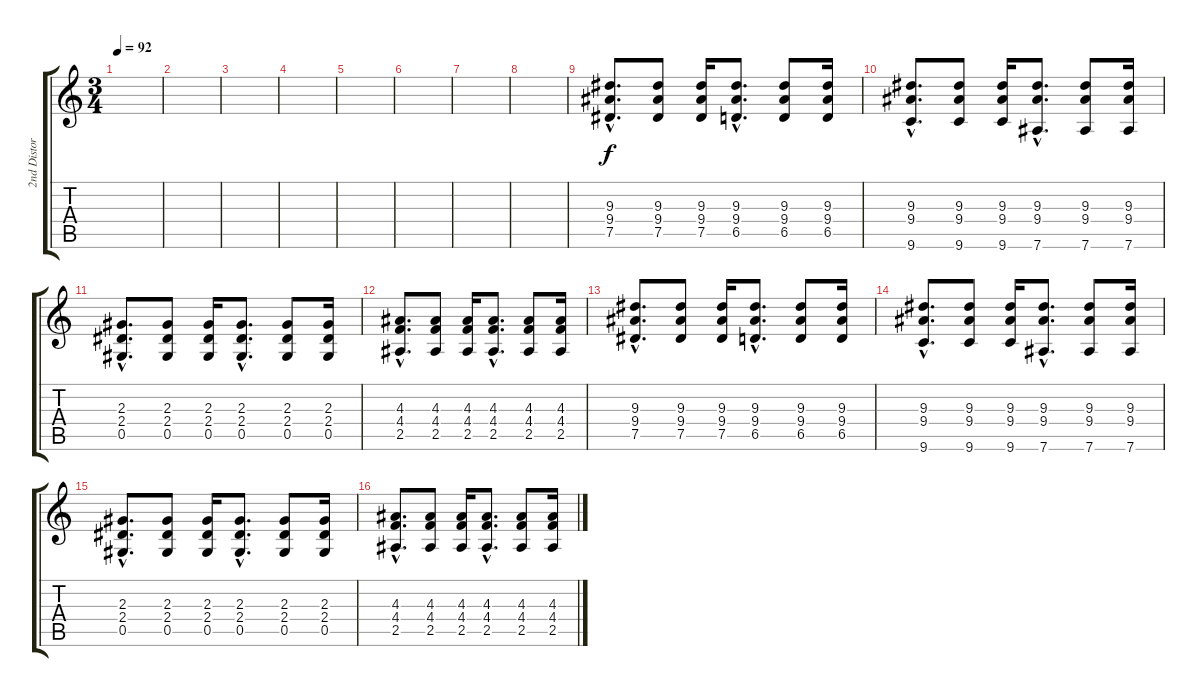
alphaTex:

\track ("2nd Distortion" "2nd Distor") {instrument distortionguitar}
\staff {score tabs}
\tuning (Eb4 Bb3 Gb3 Db3 Ab2 Eb2) {hide}
\ts (3 4)
\tempo 92
\clef g2
\ks c
|
|
|
|
|
|
|
|
(9.3{hac} 9.4{hac} 7.5{hac}).8{d} (9.3 9.4 7.5).8 (9.3 9.4 7.5).16 (9.3{hac} 9.4{hac} 6.5{hac}).8{d} (9.3 9.4 6.5).8 (9.3 9.4 6.5).16 |
(9.3{hac} 9.4{hac} 9.6{hac}).8{d} (9.3 9.4 9.6).8 (9.3 9.4 9.6).16 (9.3{hac} 9.4{hac} 7.6{hac}).8{d} (9.3 9.4 7.6).8 (9.3 9.4 7.6).16 |
(2.3{hac} 2.4{hac} 0.5{hac}).8{d} (2.3 2.4 0.5).8 (2.3 2.4 0.5).16 (2.3{hac} 2.4{hac} 0.5{hac}).8{d} (2.3 2.4 0.5).8 (2.3 2.4 0.5).16 |
(4.3{hac} 4.4{hac} 2.5{hac}).8{d} (4.3 4.4 2.5).8 (4.3 4.4 2.5).16 (4.3{hac} 4.4{hac} 2.5{hac}).8{d} (4.3 4.4 2.5).8 (4.3 4.4 2.5).16 |
(9.3{hac} 9.4{hac} 7.5{hac}).8{d} (9.3 9.4 7.5).8 (9.3 9.4 7.5).16 (9.3{hac} 9.4{hac} 6.5{hac}).8{d} (9.3 9.4 6.5).8 (9.3 9.4 6.5).16 |
(9.3{hac} 9.4{hac} 9.6{hac}).8{d} (9.3 9.4 9.6).8 (9.3 9.4 9.6).16 (9.3{hac} 9.4{hac} 7.6{hac}).8{d} (9.3 9.4 7.6).8 (9.3 9.4 7.6).16 |
(2.3{hac} 2.4{hac} 0.5{hac}).8{d} (2.3 2.4 0.5).8 (2.3 2.4 0.5).16 (2.3{hac} 2.4{hac} 0.5{hac}).8{d} (2.3 2.4 0.5).8 (2.3 2.4 0.5).16 |
(4.3{hac} 4.4{hac} 2.5{hac}).8{d} (4.3 4.4 2.5).8 (4.3 4.4 2.5).16 (4.3{hac} 4.4{hac} 2.5{hac}).8{d} (4.3 4.4 2.5).8 (4.3 4.4 2.5).16
